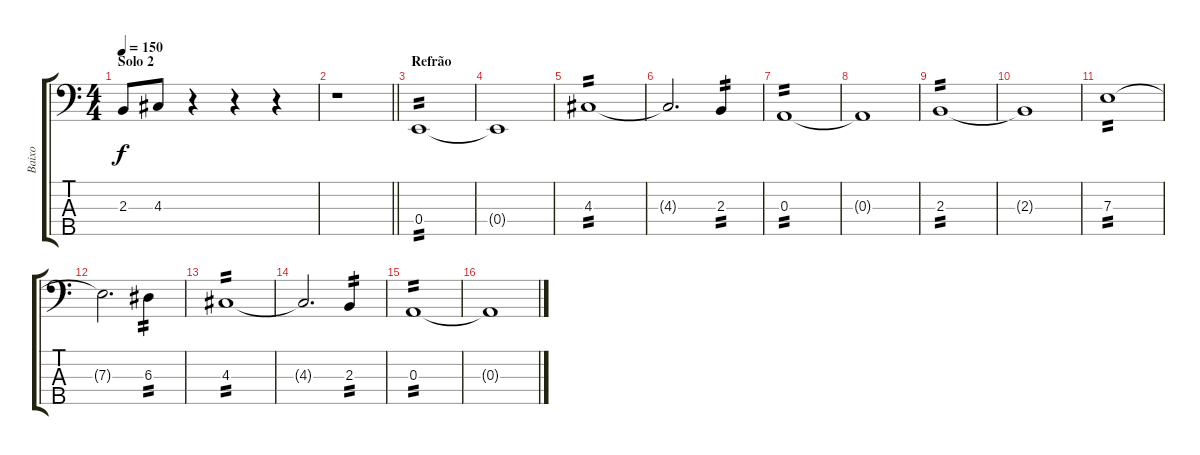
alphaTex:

\track ("Baixo" "Baixo") {instrument electricbassfinger}
\staff {score tabs}
\tuning (G2 D2 A1 E1 B0) {hide}
\ts (4 4)
\section ("" "Solo 2")
\tempo 150
\clef f4
\ks c
2.3.8{dy f} 4.3.8 r.4 r.4 r.4 |
\barLineRight lightlight
r.1 |
\section ("" "Refrão")
0.4.1{tp 2} |
0.4{t}.1 |
4.3.1{tp 2} |
4.3{t}.2{d} 2.3.4{tp 2} |
0.3.1{tp 2} |
0.3{t}.1 |
2.3.1{tp 2} |
2.3{t}.1 |
7.3.1{tp 2} |
7.3{t}.2{d} 6.3.4{tp 2} |
4.3.1{tp 2} |
4.3{t}.2{d} 2.3.4{tp 2} |
0.3.1{tp 2} |
0.3{t}.1
